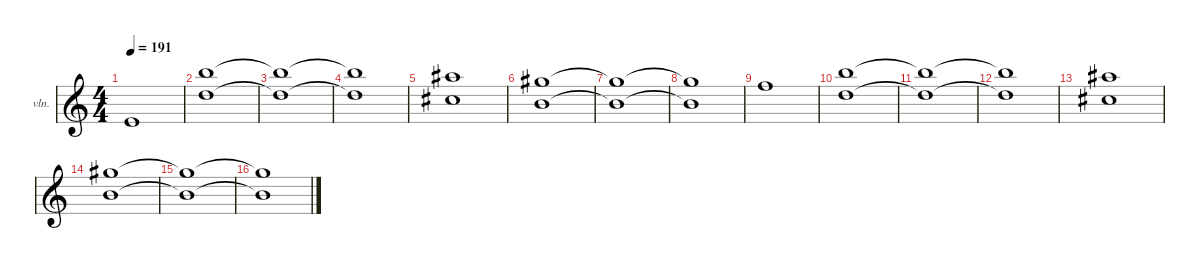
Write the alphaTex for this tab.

\defaultSystemsLayout 4
\hideDynamics
\bracketExtendMode nobrackets
\firstSystemTrackNameOrientation horizontal
\otherSystemsTrackNameOrientation horizontal
\track ("Nanotron" "vln.") {instrument stringensemble1}
\staff {score}
\tuning (E4 B3 G3 D3 A2 E2 B1)
\ts (4 4)
\tempo 191
\clef g2
\ks c
9.3{t}.1{dy f beam Up} |
(19.1 19.3).1{beam Down} |
(19.1{t} 19.3{t}).1{beam Down} |
(19.1{t} 19.3{t}).1{beam Down} |
(18.1{acc #} 18.3{acc #}).1{beam Down} |
(16.1{acc #} 16.3).1{beam Down} |
(16.1{t acc #} 16.3{t}).1{beam Down} |
(16.1{t acc #} 16.3{t}).1{beam Down} |
13.1.1{beam Down} |
(19.1 19.3).1{beam Down} |
(19.1{t} 19.3{t}).1{beam Down} |
(19.1{t} 19.3{t}).1{beam Down} |
(18.1{acc #} 18.3{acc #}).1{beam Down} |
(16.1{acc #} 16.3).1{beam Down} |
(16.1{t acc #} 16.3{t}).1{beam Down} |
(16.1{t acc #} 16.3{t}).1{beam Down}
